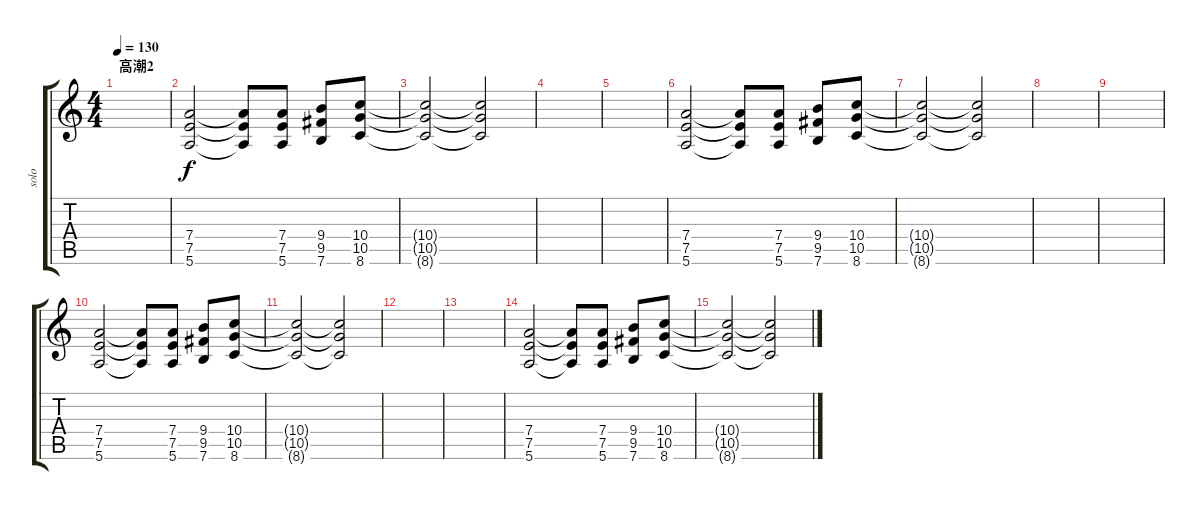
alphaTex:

\track ("solo" "solo") {instrument overdrivenguitar}
\staff {score tabs}
\tuning (E4 B3 G3 D3 A2 E2) {hide}
\ts (4 4)
\section ("" "高潮2")
\tempo 130
\clef g2
\ks c
|
(7.4 7.5 5.6).2 (7.4{t} 7.5{t} 5.6{t}).8 (7.4 7.5 5.6).8 (9.4 9.5 7.6).8 (10.4 10.5 8.6).8 |
(10.4{t} 10.5{t} 8.6{t}).2 (10.4{t} 10.5{t} 8.6{t}).2 |
|
|
(7.4 7.5 5.6).2 (7.4{t} 7.5{t} 5.6{t}).8 (7.4 7.5 5.6).8 (9.4 9.5 7.6).8 (10.4 10.5 8.6).8 |
(10.4{t} 10.5{t} 8.6{t}).2 (10.4{t} 10.5{t} 8.6{t}).2 |
|
|
(7.4 7.5 5.6).2 (7.4{t} 7.5{t} 5.6{t}).8 (7.4 7.5 5.6).8 (9.4 9.5 7.6).8 (10.4 10.5 8.6).8 |
(10.4{t} 10.5{t} 8.6{t}).2 (10.4{t} 10.5{t} 8.6{t}).2 |
|
|
(7.4 7.5 5.6).2 (7.4{t} 7.5{t} 5.6{t}).8 (7.4 7.5 5.6).8 (9.4 9.5 7.6).8 (10.4 10.5 8.6).8 |
(10.4{t} 10.5{t} 8.6{t}).2 (10.4{t} 10.5{t} 8.6{t}).2
